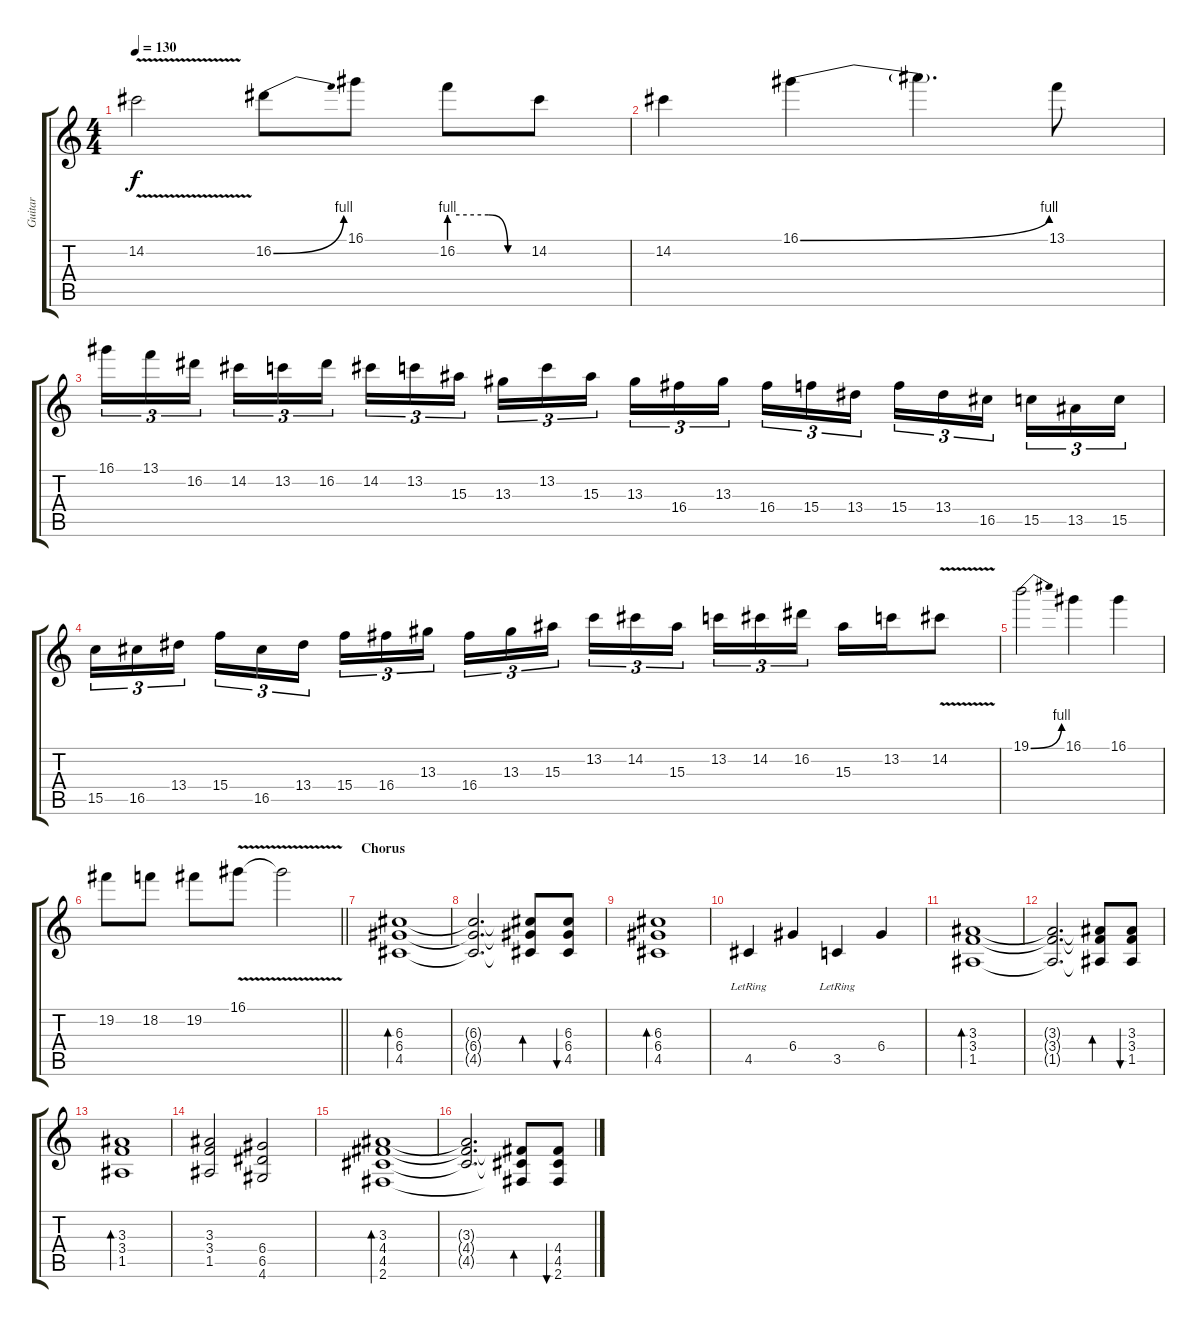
\track ("Guitar" "Guitar") {instrument electricguitarjazz}
\staff {score tabs}
\tuning (E4 B3 G3 D3 A2 E2) {hide}
\ts (4 4)
\tempo 130
\clef g2
\ks c
14.2{v}.2{dy f} 16.2{be (bend 0 0 60 4)}.8 16.1.8 16.2{be (custom 0 4 30 4 45 0 60 0)}.8 14.2.8 |
14.2.4 16.1{be (bend 0 0 60 4)}.4 16.1{t}.4{d} 13.1.8 |
16.1.16{tu (3 2)} 13.1.16{tu (3 2)} 16.2.16{tu (3 2) beam splitsecondary} 14.2.16{tu (3 2)} 13.2.16{tu (3 2)} 16.2.16{tu (3 2)} 14.2.16{tu (3 2)} 13.2.16{tu (3 2)} 15.3.16{tu (3 2) beam splitsecondary} 13.3.16{tu (3 2)} 13.2.16{tu (3 2)} 15.3.16{tu (3 2)} 13.3.16{tu (3 2)} 16.4.16{tu (3 2)} 13.3.16{tu (3 2) beam splitsecondary} 16.4.16{tu (3 2)} 15.4.16{tu (3 2)} 13.4.16{tu (3 2)} 15.4.16{tu (3 2)} 13.4.16{tu (3 2)} 16.5.16{tu (3 2) beam splitsecondary} 15.5.16{tu (3 2)} 13.5.16{tu (3 2)} 15.5.16{tu (3 2)} |
15.5.16{tu (3 2)} 16.5.16{tu (3 2)} 13.4.16{tu (3 2) beam splitsecondary} 15.4.16{tu (3 2)} 16.5.16{tu (3 2)} 13.4.16{tu (3 2)} 15.4.16{tu (3 2)} 16.4.16{tu (3 2)} 13.3.16{tu (3 2) beam splitsecondary} 16.4.16{tu (3 2)} 13.3.16{tu (3 2)} 15.3.16{tu (3 2)} 13.2.16{tu (3 2)} 14.2.16{tu (3 2)} 15.3.16{tu (3 2) beam splitsecondary} 13.2.16{tu (3 2)} 14.2.16{tu (3 2)} 16.2.16{tu (3 2)} 15.3.16 13.2.16 14.2{v}.8 |
19.1{be (bend 0 0 60 4)}.2 16.1.4 16.1.4 |
\barLineRight lightlight
19.2.8 18.2.8 19.2.8 16.1{v}.8 16.1{t}.2 |
\section ("" "Chorus")
(6.3 6.4 4.5).1{bd 240 volume 11 instrument electricguitarjazz} |
(6.3{t} 6.4{t} 4.5{t}).2{d} (6.3{t} 6.4{t} 4.5{t}).8{bd 240} (6.3 6.4 4.5).8{bu 240} |
(6.3 6.4 4.5).1{bd 240} |
4.5{lr}.4 6.4.4 3.5{lr}.4 6.4.4 |
(3.3 3.4 1.5).1{bd 240} |
(3.3{t} 3.4{t} 1.5{t}).2{d} (3.3{t} 3.4{t} 1.5{t}).8{bd 240} (3.3 3.4 1.5).8{bu 240} |
(3.3 3.4 1.5).1{bd 240} |
(3.3 3.4 1.5).2 (6.4 6.5 4.6).2 |
(3.3 4.4 4.5 2.6).1{bd 240} |
(3.3{t} 4.4{t} 4.5{t}).2{d} (4.4{t} 4.5{t} 2.6{t}).8{bd 240} (4.4 4.5 2.6).8{bu 240}
